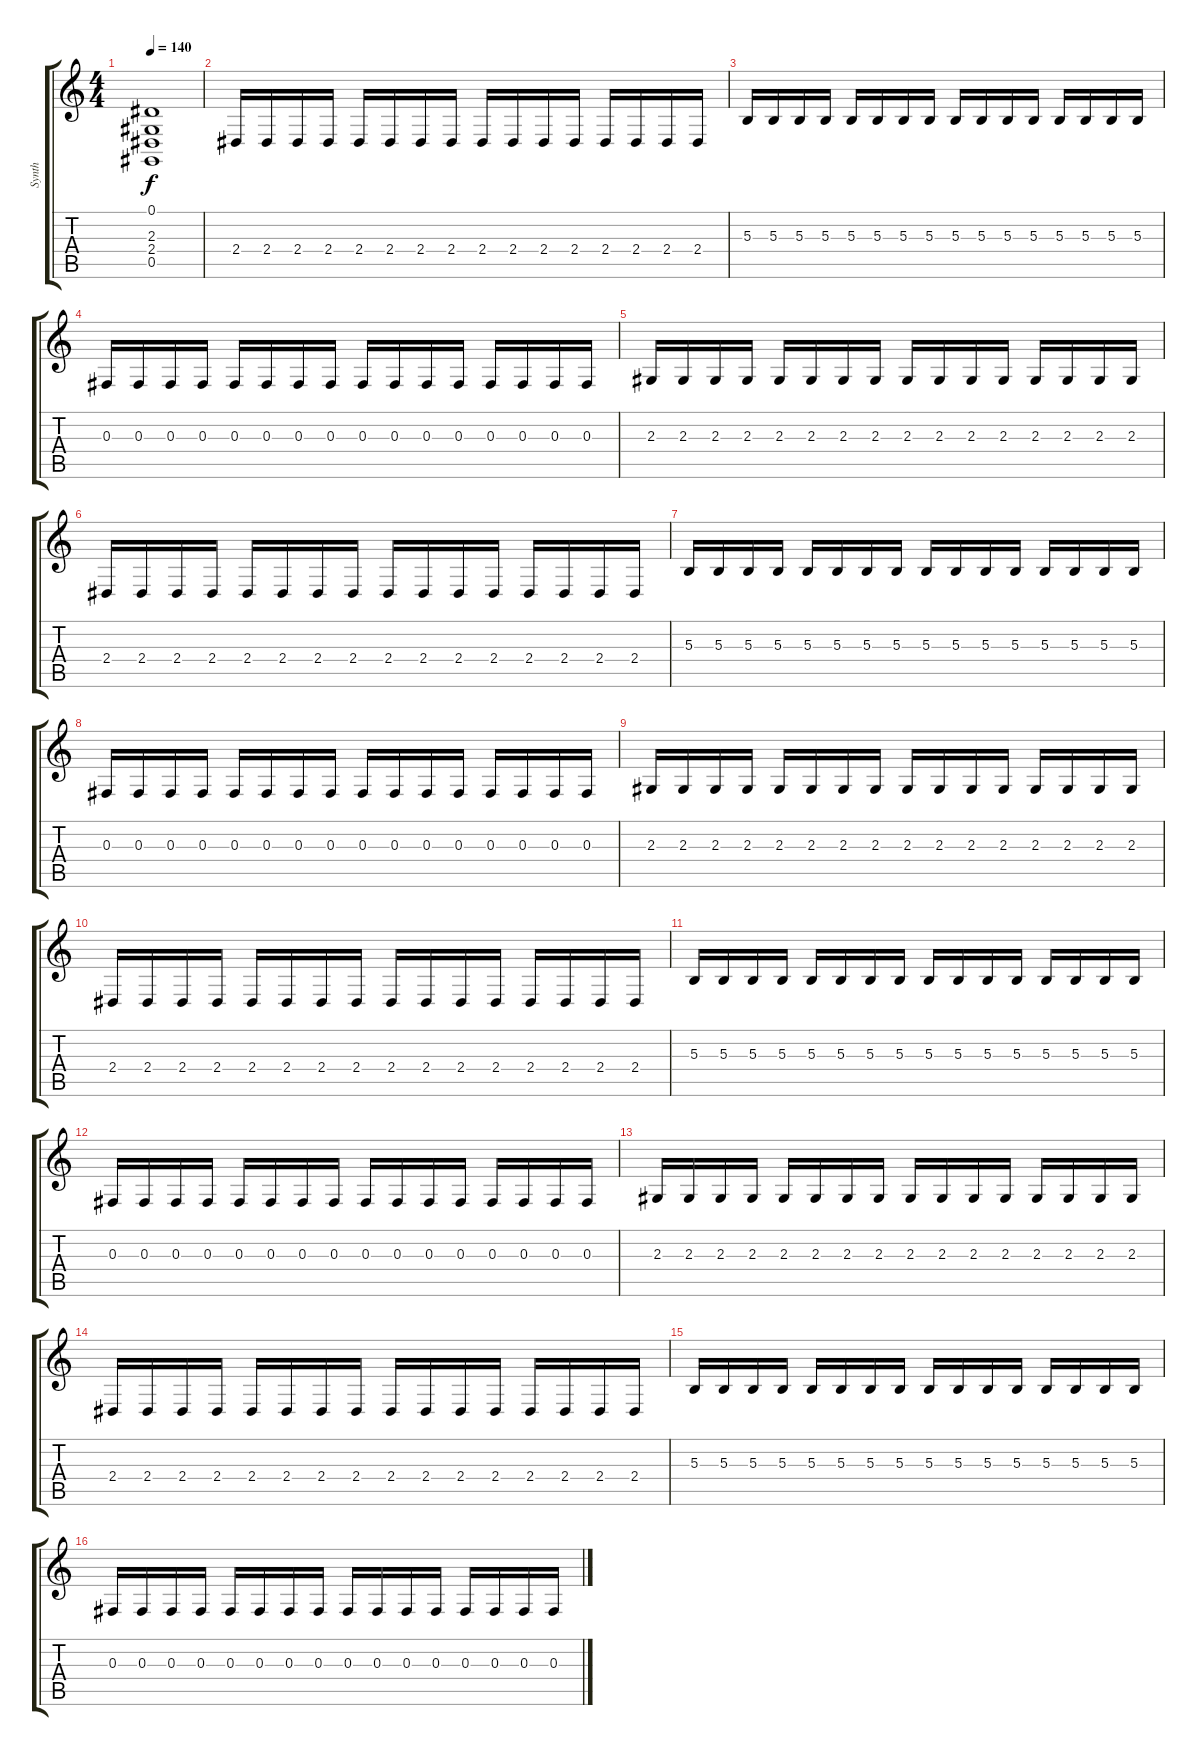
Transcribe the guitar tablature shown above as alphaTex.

\track ("Synth" "Synth") {instrument lead1square}
\staff {score tabs}
\tuning (Eb4 Bb3 Gb3 Db3 Ab2 Eb2) {hide}
\ts (4 4)
\tempo 140
\clef g2
\ks c
(0.1 2.3 2.4 0.5).1{dy f} |
2.4.16{balance 8} 2.4.16 2.4.16 2.4.16 2.4.16 2.4.16 2.4.16 2.4.16 2.4.16 2.4.16 2.4.16 2.4.16 2.4.16 2.4.16 2.4.16 2.4.16 |
5.3.16 5.3.16 5.3.16 5.3.16 5.3.16 5.3.16 5.3.16 5.3.16 5.3.16 5.3.16 5.3.16 5.3.16 5.3.16 5.3.16 5.3.16 5.3.16 |
0.3.16 0.3.16 0.3.16 0.3.16 0.3.16 0.3.16 0.3.16 0.3.16 0.3.16 0.3.16 0.3.16 0.3.16 0.3.16 0.3.16 0.3.16 0.3.16 |
2.3.16 2.3.16 2.3.16 2.3.16 2.3.16 2.3.16 2.3.16 2.3.16 2.3.16 2.3.16 2.3.16 2.3.16 2.3.16 2.3.16 2.3.16 2.3.16 |
2.4.16{balance 8} 2.4.16 2.4.16 2.4.16 2.4.16 2.4.16 2.4.16 2.4.16 2.4.16 2.4.16 2.4.16 2.4.16 2.4.16 2.4.16 2.4.16 2.4.16 |
5.3.16 5.3.16 5.3.16 5.3.16 5.3.16 5.3.16 5.3.16 5.3.16 5.3.16 5.3.16 5.3.16 5.3.16 5.3.16 5.3.16 5.3.16 5.3.16 |
0.3.16 0.3.16 0.3.16 0.3.16 0.3.16 0.3.16 0.3.16 0.3.16 0.3.16 0.3.16 0.3.16 0.3.16 0.3.16 0.3.16 0.3.16 0.3.16 |
2.3.16 2.3.16 2.3.16 2.3.16 2.3.16 2.3.16 2.3.16 2.3.16 2.3.16 2.3.16 2.3.16 2.3.16 2.3.16 2.3.16 2.3.16 2.3.16 |
2.4.16{balance 8} 2.4.16 2.4.16 2.4.16 2.4.16 2.4.16 2.4.16 2.4.16 2.4.16 2.4.16 2.4.16 2.4.16 2.4.16 2.4.16 2.4.16 2.4.16 |
5.3.16 5.3.16 5.3.16 5.3.16 5.3.16 5.3.16 5.3.16 5.3.16 5.3.16 5.3.16 5.3.16 5.3.16 5.3.16 5.3.16 5.3.16 5.3.16 |
0.3.16 0.3.16 0.3.16 0.3.16 0.3.16 0.3.16 0.3.16 0.3.16 0.3.16 0.3.16 0.3.16 0.3.16 0.3.16 0.3.16 0.3.16 0.3.16 |
2.3.16 2.3.16 2.3.16 2.3.16 2.3.16 2.3.16 2.3.16 2.3.16 2.3.16 2.3.16 2.3.16 2.3.16 2.3.16 2.3.16 2.3.16 2.3.16 |
2.4.16{balance 8} 2.4.16 2.4.16 2.4.16 2.4.16 2.4.16 2.4.16 2.4.16 2.4.16 2.4.16 2.4.16 2.4.16 2.4.16 2.4.16 2.4.16 2.4.16 |
5.3.16 5.3.16 5.3.16 5.3.16 5.3.16 5.3.16 5.3.16 5.3.16 5.3.16 5.3.16 5.3.16 5.3.16 5.3.16 5.3.16 5.3.16 5.3.16 |
0.3.16 0.3.16 0.3.16 0.3.16 0.3.16 0.3.16 0.3.16 0.3.16 0.3.16 0.3.16 0.3.16 0.3.16 0.3.16 0.3.16 0.3.16 0.3.16
